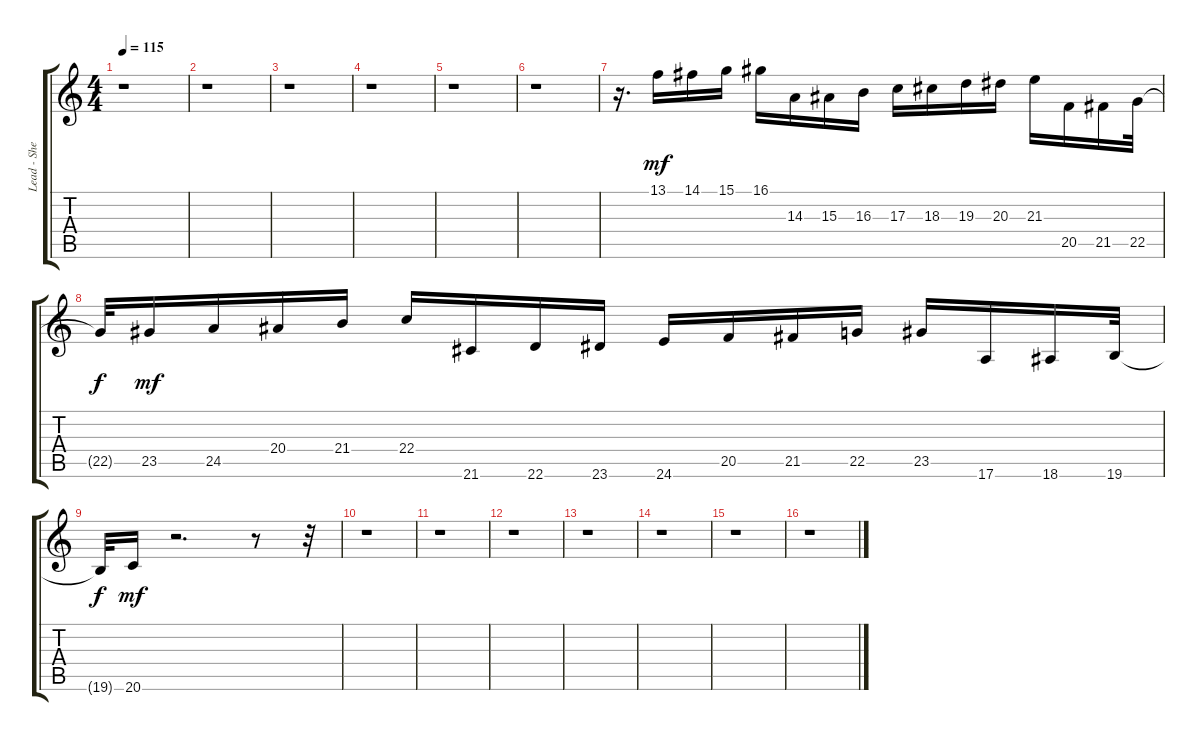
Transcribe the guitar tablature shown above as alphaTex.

\track ("Lead - Sherinian" "Lead - She") {instrument lead2sawtooth}
\staff {score tabs}
\tuning (E4 B3 G3 D3 A2 E2) {hide}
\ts (4 4)
\tempo 115
\clef g2
\ks c
r.1{dy mf} |
r.1 |
r.1 |
r.1 |
r.1 |
r.1 |
r.16{d} 13.1.16 14.1.16 15.1.16 16.1.16 14.3.16 15.3.16 16.3.16 17.3.16 18.3.16 19.3.16 20.3.16 21.3.16 20.5.16 21.5.16 22.5.32 |
22.5{t}.32{dy f} 23.5.16{dy mf} 24.5.16 20.4.16 21.4.16 22.4.16 21.6.16 22.6.16 23.6.16 24.6.16 20.5.16 21.5.16 22.5.16 23.5.16 17.6.16 18.6.16 19.6.32 |
19.6{t}.32{dy f} 20.6.16{dy mf} r.2{d} r.8 r.32 |
r.1 |
r.1 |
r.1 |
r.1 |
r.1 |
r.1 |
r.1
